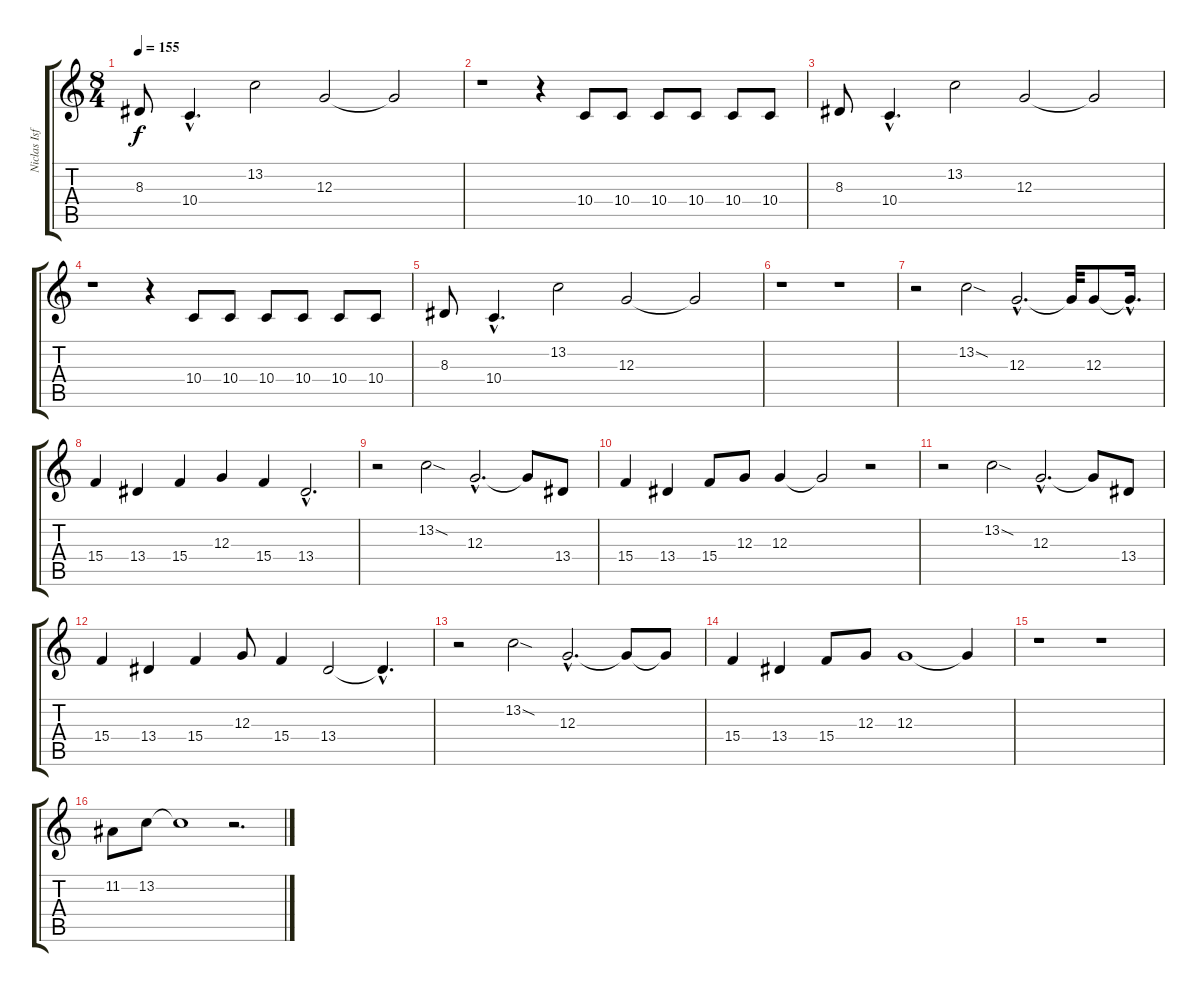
\track ("Niclas Isfeldt - Vocals" "Niclas Isf") {instrument cello}
\staff {score tabs}
\tuning (E4 B3 G3 D3 A2 E2) {hide}
\ts (8 4)
\tempo 155
\clef g2
\ks c
8.3.8{dy f} 10.4{hac}.4{d} 13.2.2 12.3.2 12.3{t}.2 |
r.1 r.4 10.4.8 10.4.8 10.4.8 10.4.8 10.4.8 10.4.8 |
8.3.8 10.4{hac}.4{d} 13.2.2 12.3.2 12.3{t}.2 |
r.1 r.4 10.4.8 10.4.8 10.4.8 10.4.8 10.4.8 10.4.8 |
8.3.8 10.4{hac}.4{d} 13.2.2 12.3.2 12.3{t}.2 |
r.1 r.1 |
r.2 13.2{sod}.2 12.3{hac}.2{d} 12.3{t}.32 12.3.8 12.3{hac t}.16{d} |
15.4.4 13.4.4 15.4.4 12.3.4 15.4.4 13.4{hac}.2{d} |
r.2 13.2{sod}.2 12.3{hac}.2{d} 12.3{t}.8 13.4.8 |
15.4.4 13.4.4 15.4.8 12.3.8 12.3.4 12.3{t}.2 r.2 |
r.2 13.2{sod}.2 12.3{hac}.2{d} 12.3{t}.8 13.4.8 |
15.4.4 13.4.4 15.4.4 12.3.8 15.4.4 13.4.2 13.4{hac t}.4{d} |
r.2 13.2{sod}.2 12.3{hac}.2{d} 12.3{t}.8 12.3{t}.8 |
15.4.4 13.4.4 15.4.8 12.3.8 12.3.1 12.3{t}.4 |
r.1 r.1 |
11.2.8 13.2.8 13.2{t}.1 r.2{d}
